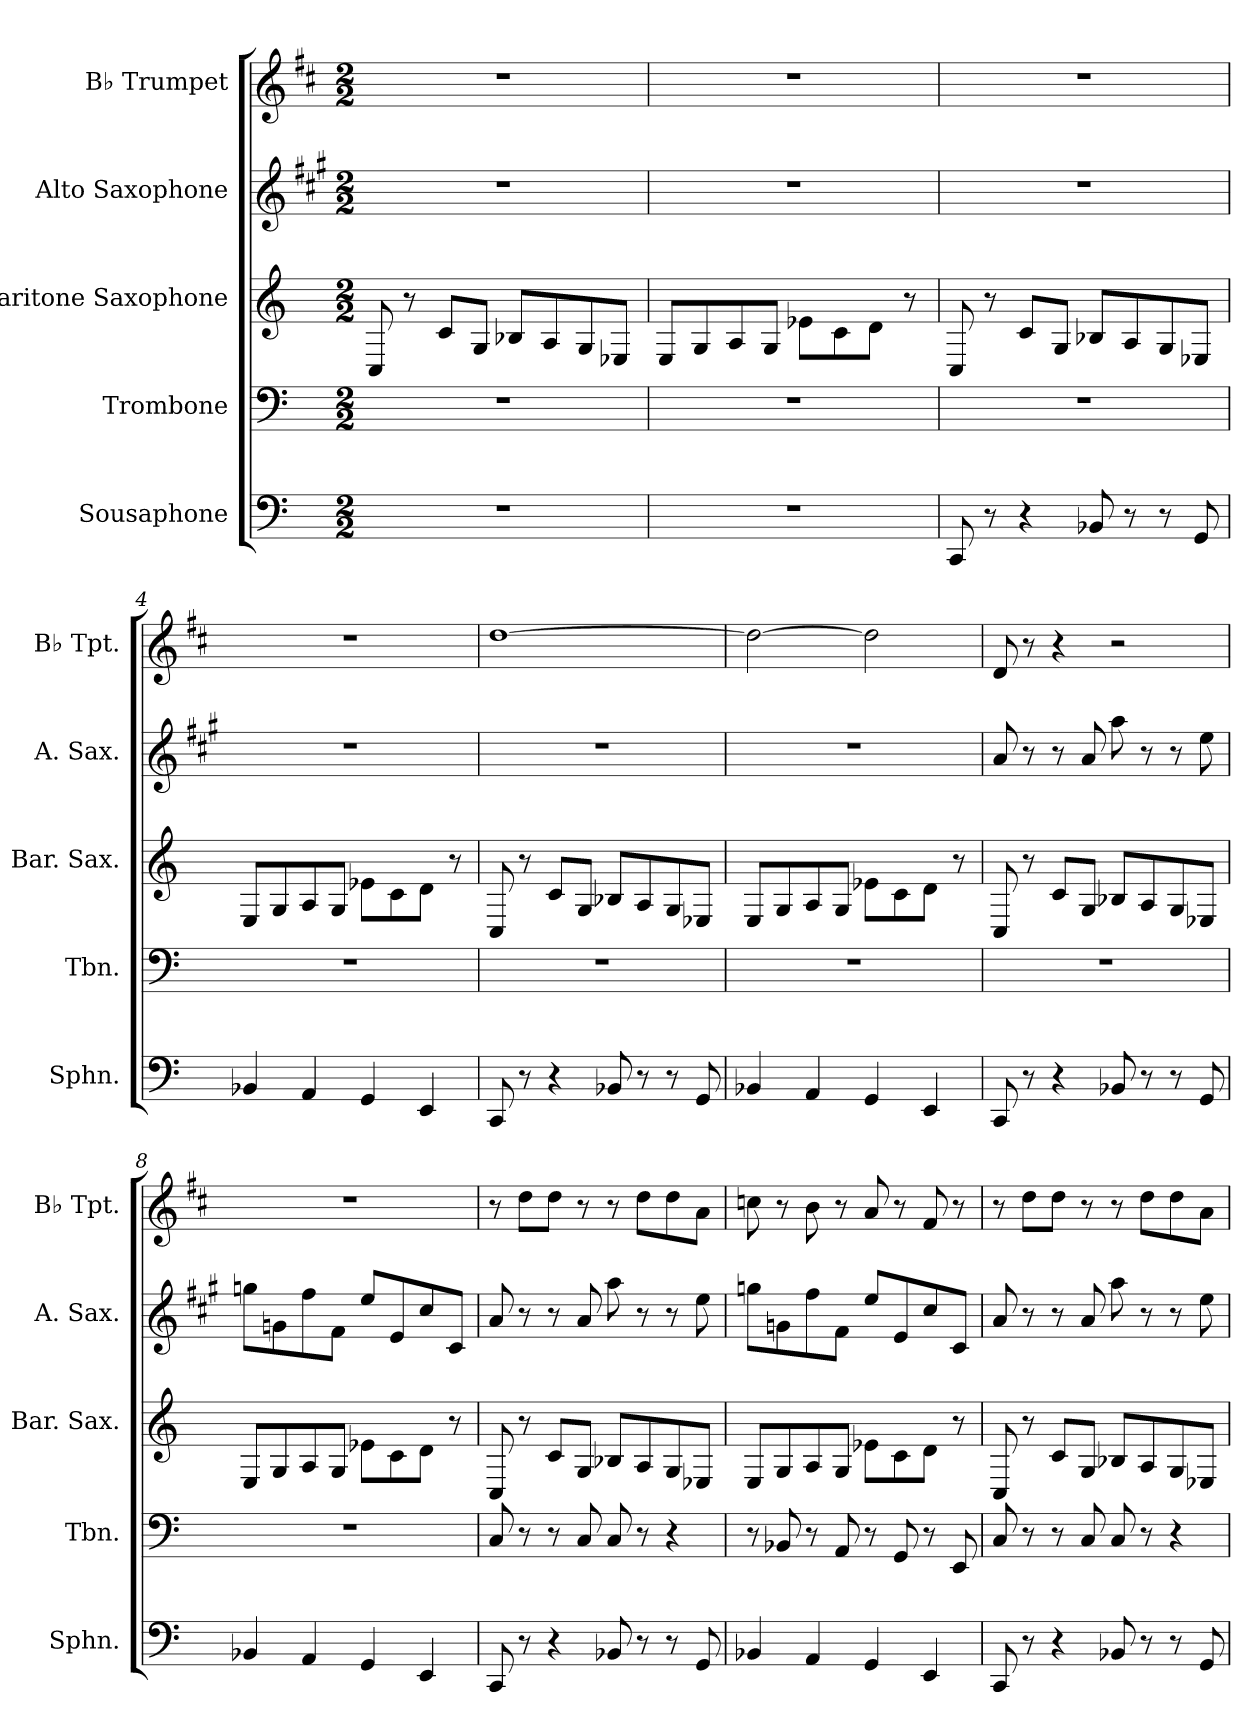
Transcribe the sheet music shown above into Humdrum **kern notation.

**kern	**kern	**kern	**kern	**kern
*part5	*part4	*part3	*part2	*part1
*staff5	*staff4	*staff3	*staff2	*staff1
*I"Sousaphone	*I"Trombone	*I"Baritone Saxophone	*I"Alto Saxophone	*I"B♭ Trumpet
*I'Sphn.	*I'Tbn.	*I'Bar. Sax.	*I'A. Sax.	*I'B♭ Tpt.
*clefF4	*clefF4	*clefG2	*clefG2	*clefG2
*	*	*ITrd12c21	*ITrd5c9	*ITrd1c2
*k[]	*k[]	*k[]	*k[]	*k[]
*M2/2	*M2/2	*M2/2	*M2/2	*M2/2
*MM160	*MM160	*MM160	*MM160	*MM160
=1	=1	=1	=1	=1
1r	1r	8CC/	1r	1r
.	.	8r	.	.
.	.	8C/L	.	.
.	.	8GG/J	.	.
.	.	8BB-X/L	.	.
.	.	8AA/	.	.
.	.	8GG/	.	.
.	.	8EE-X/J	.	.
=2	=2	=2	=2	=2
1r	1r	8EE/L	1r	1r
.	.	8GG/	.	.
.	.	8AA/	.	.
.	.	8GG/J	.	.
.	.	8E-X\L	.	.
.	.	8C\	.	.
.	.	8D\J	.	.
.	.	8r	.	.
=3	=3	=3	=3	=3
8CC/	1r	8CC/	1r	1r
8r	.	8r	.	.
4r	.	8C/L	.	.
.	.	8GG/J	.	.
8BB-X/	.	8BB-X/L	.	.
8r	.	8AA/	.	.
8r	.	8GG/	.	.
8GG/	.	8EE-X/J	.	.
!!LO:LB:g=z
=4	=4	=4	=4	=4
4BB-X/	1r	8EE/L	1r	1r
.	.	8GG/	.	.
4AA/	.	8AA/	.	.
.	.	8GG/J	.	.
4GG/	.	8E-X\L	.	.
.	.	8C\	.	.
4EE/	.	8D\J	.	.
.	.	8r	.	.
=5	=5	=5	=5	=5
8CC/	1r	8CC/	1r	[1cc
8r	.	8r	.	.
4r	.	8C/L	.	.
.	.	8GG/J	.	.
8BB-X/	.	8BB-X/L	.	.
8r	.	8AA/	.	.
8r	.	8GG/	.	.
8GG/	.	8EE-X/J	.	.
=6	=6	=6	=6	=6
4BB-X/	1r	8EE/L	1r	2cc\_
.	.	8GG/	.	.
4AA/	.	8AA/	.	.
.	.	8GG/J	.	.
4GG/	.	8E-X\L	.	2cc\]
.	.	8C\	.	.
4EE/	.	8D\J	.	.
.	.	8r	.	.
=7	=7	=7	=7	=7
8CC/	1r	8CC/	8c/	8c/
8r	.	8r	8r	8r
4r	.	8C/L	8r	4r
.	.	8GG/J	8c/	.
8BB-X/	.	8BB-X/L	8cc\	2r
8r	.	8AA/	8r	.
8r	.	8GG/	8r	.
8GG/	.	8EE-X/J	8g\	.
!!LO:PB:g=z
=8	=8	=8	=8	=8
4BB-X/	1r	8EE/L	8b-X\L	1r
.	.	8GG/	8B-X\	.
4AA/	.	8AA/	8a\	.
.	.	8GG/J	8A\J	.
4GG/	.	8E-X\L	8g/L	.
.	.	8C\	8G/	.
4EE/	.	8D\J	8e/	.
.	.	8r	8E/J	.
=9	=9	=9	=9	=9
8CC/	8C/	8CC/	8c/	8r
8r	8r	8r	8r	8cc\L
4r	8r	8C/L	8r	8cc\J
.	8C/	8GG/J	8c/	8r
8BB-X/	8C/	8BB-X/L	8cc\	8r
8r	8r	8AA/	8r	8cc\L
8r	4r	8GG/	8r	8cc\
8GG/	.	8EE-X/J	8g\	8g\J
=10	=10	=10	=10	=10
4BB-X/	8r	8EE/L	8b-X\L	8b-X\
.	8BB-X/	8GG/	8B-X\	8r
4AA/	8r	8AA/	8a\	8a\
.	8AA/	8GG/J	8A\J	8r
4GG/	8r	8E-X\L	8g/L	8g/
.	8GG/	8C\	8G/	8r
4EE/	8r	8D\J	8e/	8e/
.	8EE/	8r	8E/J	8r
!!LO:LB:g=z
=11	=11	=11	=11	=11
8CC/	8C/	8CC/	8c/	8r
8r	8r	8r	8r	8cc\L
4r	8r	8C/L	8r	8cc\J
.	8C/	8GG/J	8c/	8r
8BB-X/	8C/	8BB-X/L	8cc\	8r
8r	8r	8AA/	8r	8cc\L
8r	4r	8GG/	8r	8cc\
8GG/	.	8EE-X/J	8g\	8g\J
=	=	=	=	=
*-	*-	*-	*-	*-
